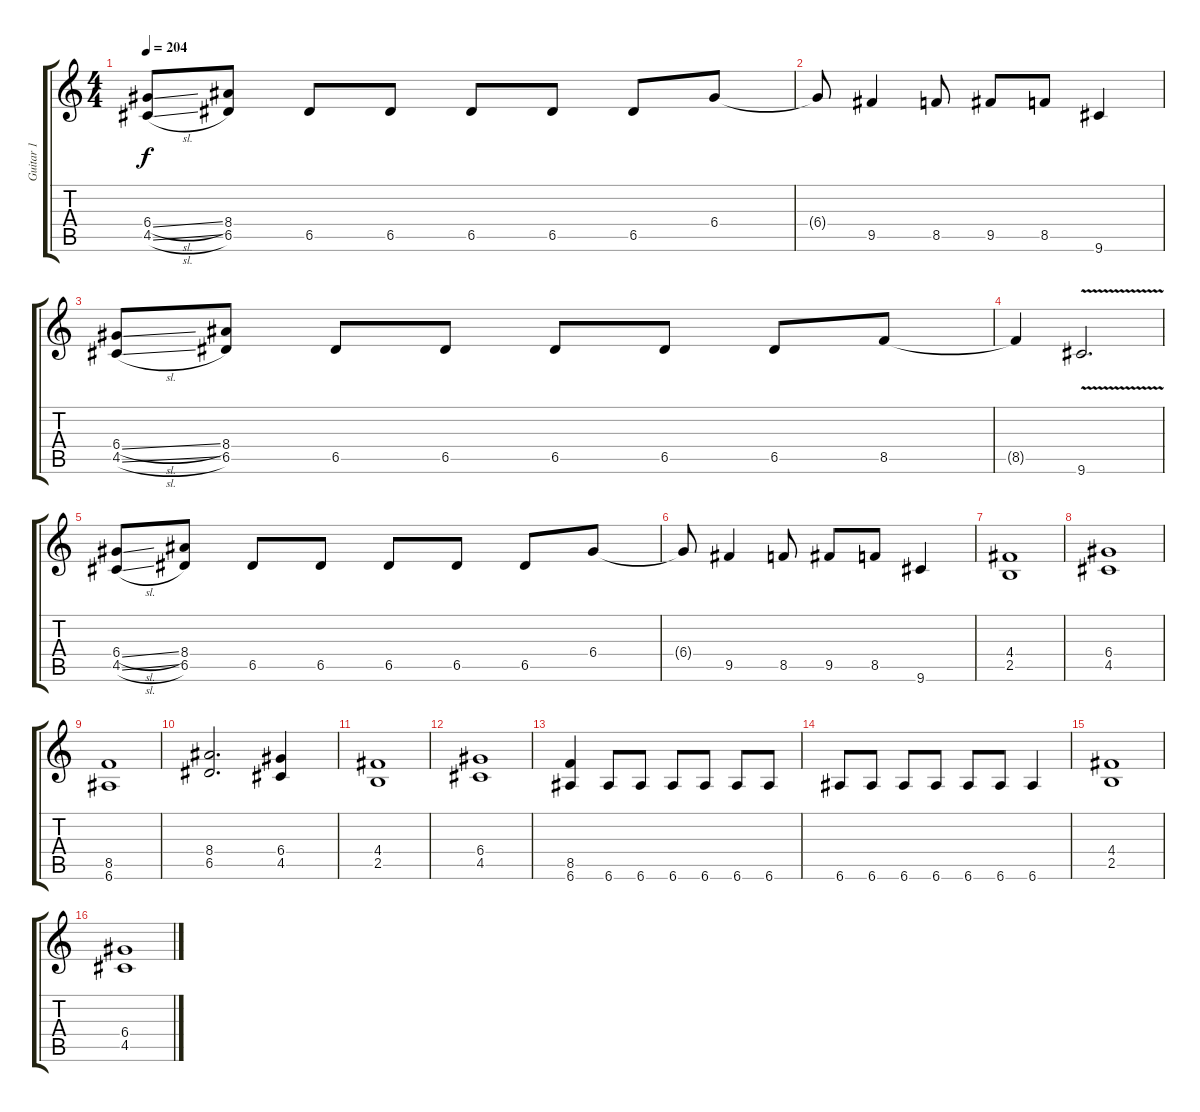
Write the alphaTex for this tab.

\track ("Guitar 1" "Guitar 1") {instrument distortionguitar}
\staff {score tabs}
\tuning (E4 B3 G3 D3 A2 E2) {hide}
\ts (4 4)
\tempo 204
\clef g2
\ks c
(6.4{sl} 4.5{sl}).8{dy f} (8.4 6.5).8 6.5.8 6.5.8 6.5.8 6.5.8 6.5.8 6.4.8 |
6.4{t}.8 9.5.4 8.5.8 9.5.8 8.5.8 9.6.4 |
(6.4{sl} 4.5{sl}).8 (8.4 6.5).8 6.5.8 6.5.8 6.5.8 6.5.8 6.5.8 8.5.8 |
8.5{t}.4 9.6{v}.2{d} |
(6.4{sl} 4.5{sl}).8 (8.4 6.5).8 6.5.8 6.5.8 6.5.8 6.5.8 6.5.8 6.4.8 |
6.4{t}.8 9.5.4 8.5.8 9.5.8 8.5.8 9.6.4 |
(4.4 2.5).1 |
(6.4 4.5).1 |
(8.5 6.6).1 |
(8.4 6.5).2{d} (6.4 4.5).4 |
(4.4 2.5).1 |
(6.4 4.5).1 |
(8.5 6.6).4 6.6.8 6.6.8 6.6.8 6.6.8 6.6.8 6.6.8 |
6.6.8 6.6.8 6.6.8 6.6.8 6.6.8 6.6.8 6.6.4 |
(4.4 2.5).1 |
(6.4 4.5).1
